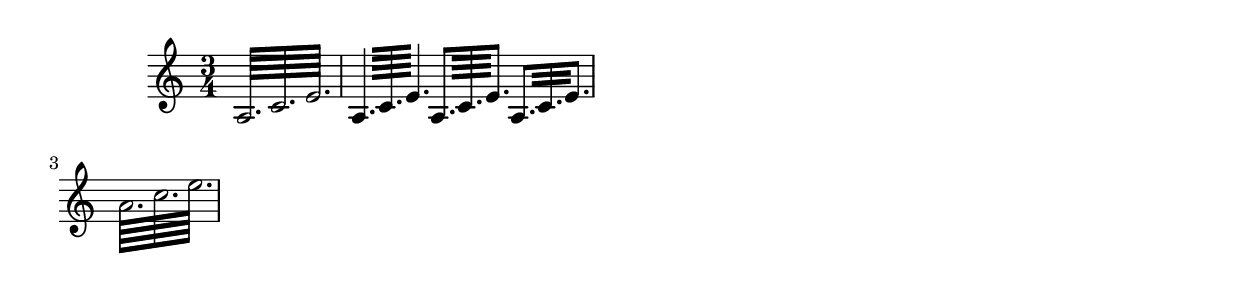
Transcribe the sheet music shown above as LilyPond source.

\version "2.13.29"

\header {
  texidoc = "A tremolo can have more than two notes. Also check that
linebreaks between tremolos still work and that empty tremolos don't crash."
}

\paper { ragged-right = ##t }
\score {
  \new Staff \relative c' {
    \time 3/4
    \repeat tremolo 16 { a64 c e } |
    \repeat tremolo 8 { a,64 c e }
    \repeat tremolo 4 { a,64 c e }
    \repeat tremolo 2 { a,32 c e } |\break
    \repeat tremolo 16 { a64 c e }
    \repeat tremolo 8 {} |
  }
}
